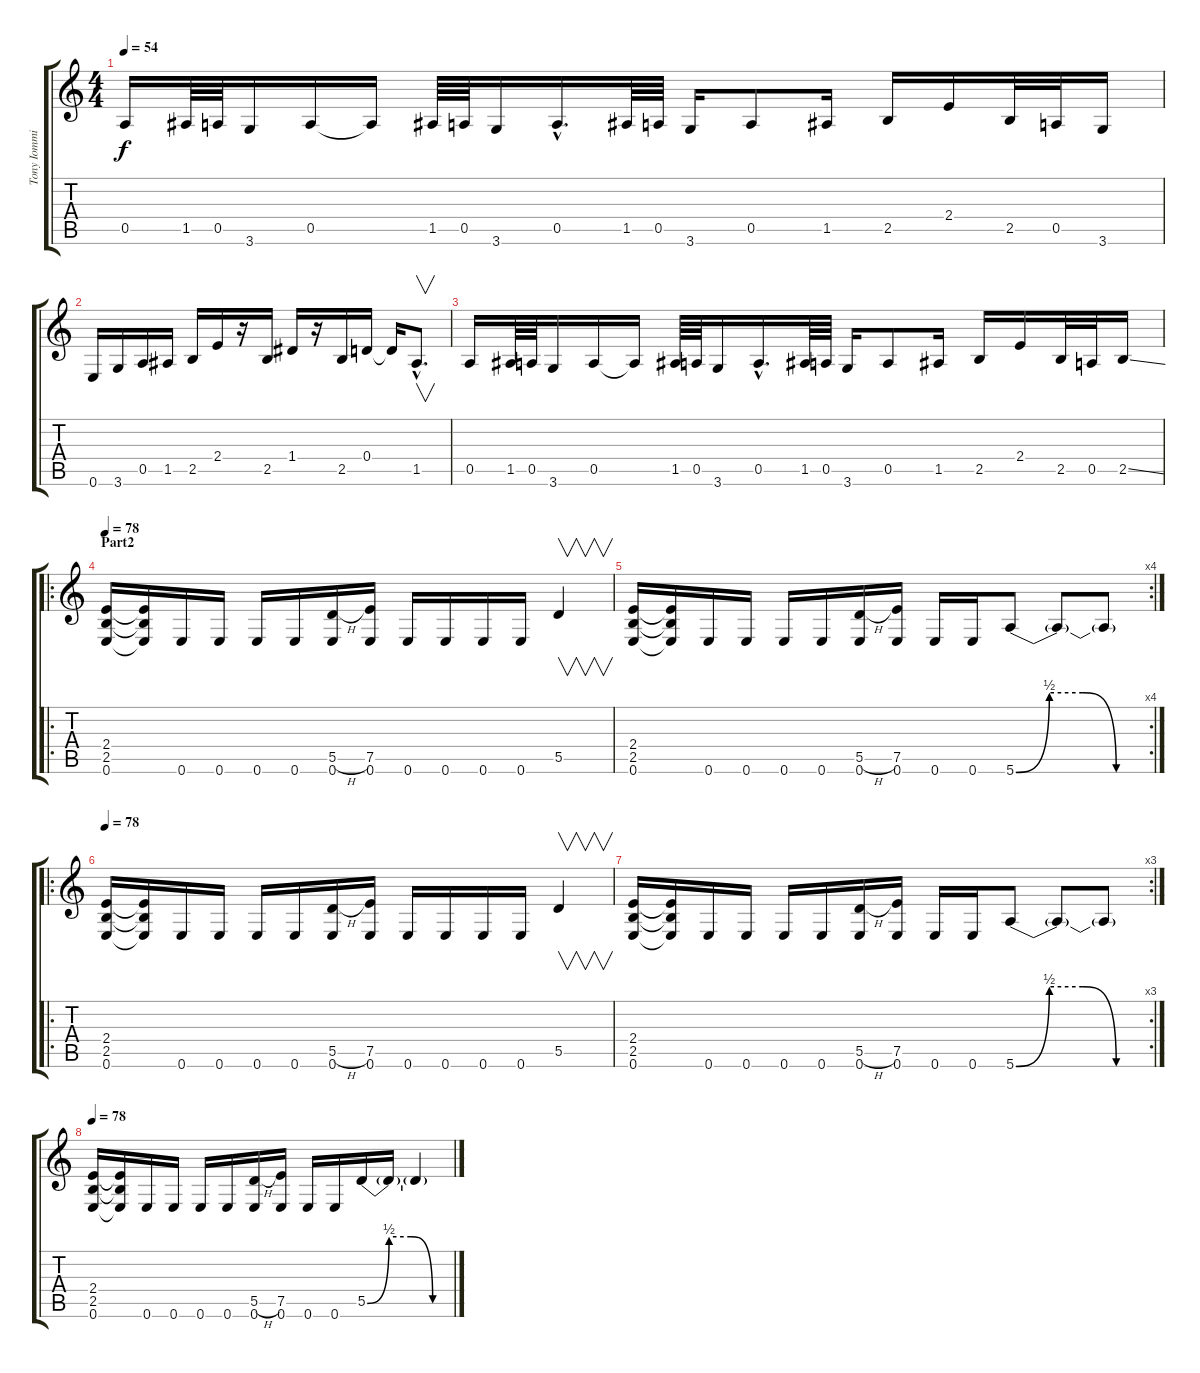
\track ("Tony Iommi" "Tony Iommi") {instrument distortionguitar}
\staff {score tabs}
\tuning (E4 B3 G3 D3 A2 E2) {hide}
\ts (4 4)
\tempo 54
\clef g2
\ks c
0.5.16{dy f} 1.5.64 0.5.64 3.6.16 0.5.16 0.5{t}.16 1.5.64 0.5.64 3.6.16 0.5{hac}.16{d} 1.5.64 0.5.64 3.6.16 0.5.8 1.5.16 2.5.16 2.4.16 2.5.32 0.5.32 3.6.16 |
0.6.16 3.6.16 0.5.16 1.5.16 2.5.16 2.4.16 r.16 2.5.16 1.4.16 r.16 2.5.16 0.4.16 0.4{t}.16 1.5{hac}.8{v d} |
0.5.16 1.5.64 0.5.64 3.6.16 0.5.16 0.5{t}.16 1.5.64 0.5.64 3.6.16 0.5{hac}.16{d} 1.5.64 0.5.64 3.6.16 0.5.8 1.5.16 2.5.16 2.4.16 2.5.32 0.5.32 2.5{ss}.16 |
\ro
\section ("" "Part2")
\tempo 78
(2.4 2.5 0.6).16 (2.4{t} 2.5{t} 0.6{t}).16 0.6.16 0.6.16 0.6.16 0.6.16 (5.5{h} 0.6).16 (7.5 0.6).16 0.6.16 0.6.16 0.6.16 0.6.16 5.5.4{v} |
\rc 4
(2.4 2.5 0.6).16 (2.4{t} 2.5{t} 0.6{t}).16 0.6.16 0.6.16 0.6.16 0.6.16 (5.5{h} 0.6).16 (7.5 0.6).16 0.6.16 0.6.16 5.6{be (custom 0 0 15 2 30 2 45 0 60 0)}.8 5.6{t}.8 5.6{t}.8 |
\ro
\tempo 78
(2.4 2.5 0.6).16 (2.4{t} 2.5{t} 0.6{t}).16 0.6.16 0.6.16 0.6.16 0.6.16 (5.5{h} 0.6).16 (7.5 0.6).16 0.6.16 0.6.16 0.6.16 0.6.16 5.5.4{v} |
\rc 3
(2.4 2.5 0.6).16 (2.4{t} 2.5{t} 0.6{t}).16 0.6.16 0.6.16 0.6.16 0.6.16 (5.5{h} 0.6).16 (7.5 0.6).16 0.6.16 0.6.16 5.6{be (custom 0 0 15 2 30 2 45 0 60 0)}.8 5.6{t}.8 5.6{t}.8 |
\tempo 78
(2.4 2.5 0.6).16 (2.4{t} 2.5{t} 0.6{t}).16 0.6.16 0.6.16 0.6.16 0.6.16 (5.5{h} 0.6).16 (7.5 0.6).16 0.6.16 0.6.16 5.5{be (custom 0 0 15 2 30 2 45 0 60 0)}.16 5.5{t}.16 5.5{t}.4
